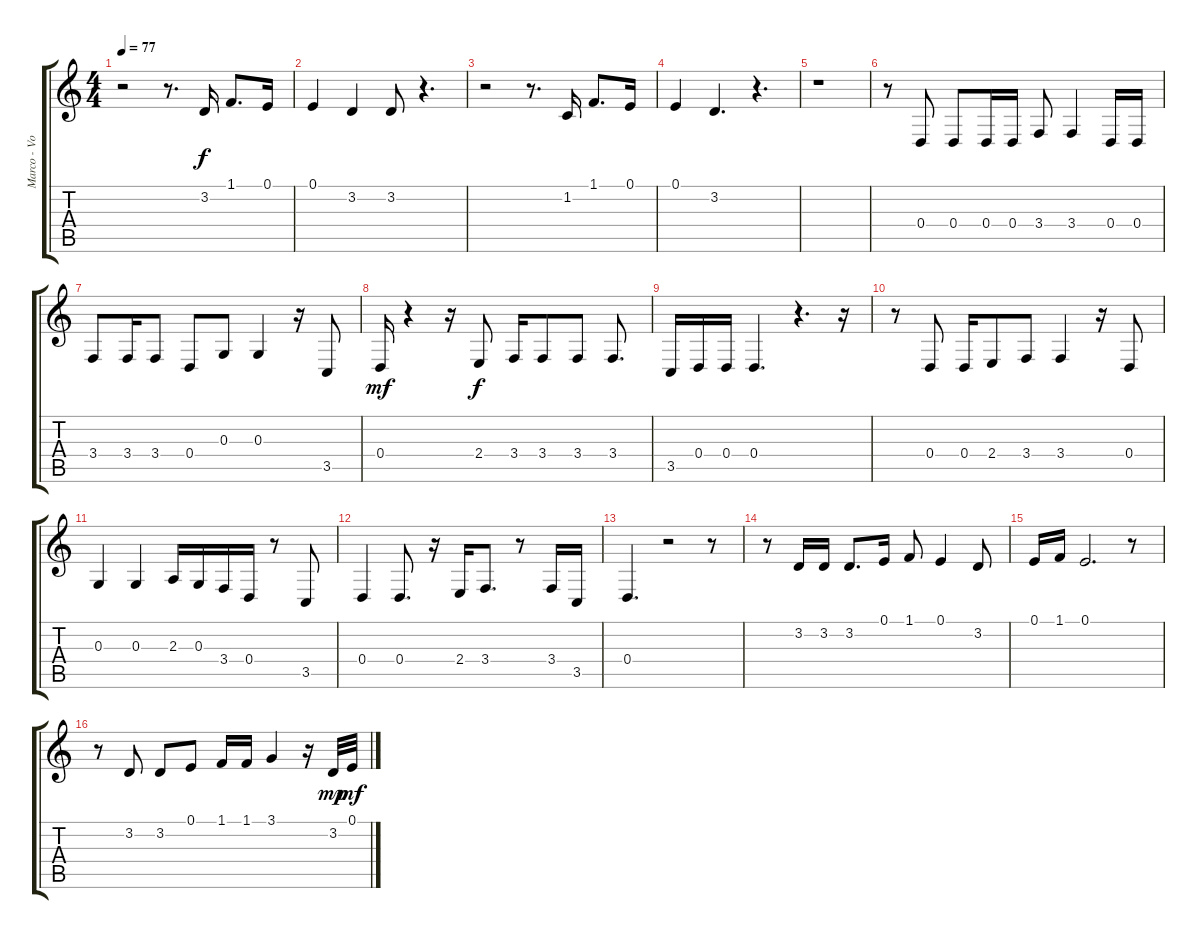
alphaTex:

\track ("Marco - Vocals" "Marco - Vo") {mute instrument tenorsax}
\staff {score tabs}
\tuning (E4 B3 G3 D3 A2 E2) {hide}
\ts (4 4)
\tempo 77
\clef g2
\ks c
r.2{dy f} r.8{d} 3.2.16 1.1.8{d} 0.1.16 |
0.1.4 3.2.4 3.2.8 r.4{d} |
r.2 r.8{d} 1.2.16 1.1.8{d} 0.1.16 |
0.1.4 3.2.4{d} r.4{d} |
r.1 |
r.8 0.4.8 0.4.8 0.4.16 0.4.16 3.4.8 3.4.4 0.4.16 0.4.16 |
3.4.8 3.4.16 3.4.8 0.4.8 0.3.8 0.3.4 r.16 3.5.8 |
0.4.16{dy mf} r.4 r.16 2.4.8{dy f} 3.4.16 3.4.8 3.4.8 3.4.8{d} |
3.5.16 0.4.16 0.4.16 0.4.4{d} r.4{d} r.16 |
r.8 0.4.8 0.4.16 2.4.8 3.4.8 3.4.4 r.16 0.4.8 |
0.3.4 0.3.4 2.3.16 0.3.16 3.4.16 0.4.16 r.8 3.5.8 |
0.4.4 0.4.8{d} r.16 2.4.16 3.4.8{d} r.8 3.4.16 3.5.16 |
0.4.4{d} r.2 r.8 |
r.8 3.2.16 3.2.16 3.2.8{d} 0.1.16 1.1.8 0.1.4 3.2.8 |
0.1.16 1.1.16 0.1.2{d} r.8 |
r.8 3.2.8 3.2.8 0.1.8 1.1.16 1.1.16 3.1.4 r.16 3.2.32{dy mp} 0.1.32{dy mf}
